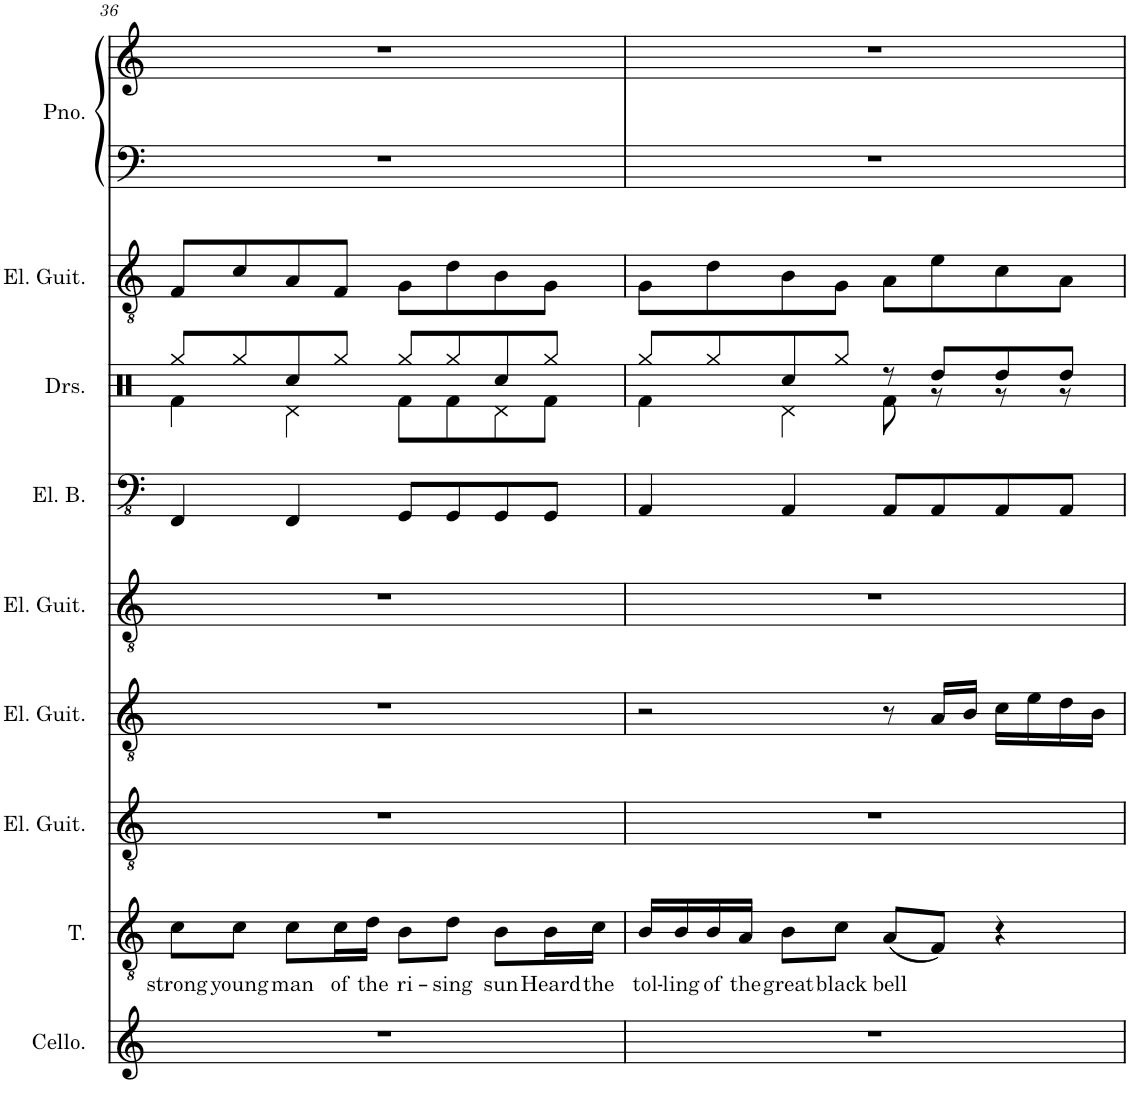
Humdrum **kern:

**kern	**kern	**text	**kern	**kern	**kern	**kern	**kern	**kern	**kern	**kern
*part9	*part8	*part8	*part7	*part6	*part5	*part4	*part3	*part2	*part1	*part1
*staff10	*staff9	*staff9	*staff8	*staff7	*staff6	*staff5	*staff4	*staff3	*staff2	*staff1
*I"Cello	*I"Tenor	*	*I"Electric Guitar	*I"Electric Guitar	*I"Electric Guitar	*I"Electric Bass	*I"Drumset	*I"Electric Guitar	*I"Piano	*
*I'Cello.	*I'T.	*	*I'El. Guit.	*I'El. Guit.	*I'El. Guit.	*I'El. B.	*I'Drs.	*I'El. Guit.	*I'Pno.	*
!!LO:PB:g=z
*clefG2	*clefGv2	*	*clefGv2	*clefGv2	*clefGv2	*clefFv4	*clefX	*clefGv2	*clefF4	*clefG2
*k[]	*k[]	*	*k[]	*k[]	*k[]	*k[]	*k[]	*k[]	*k[]	*k[]
*M4/4	*M4/4	*	*M4/4	*M4/4	*M4/4	*M4/4	*M4/4	*M4/4	*M4/4	*M4/4
=36	=36	=36	=36	=36	=36	=36	=36	=36	=36	=36
!	!	!LO:LY:b	!	!	!	!	!	!	!	!
*	*	*	*	*	*	*	*^	*	*	*
1r	8c\L	strong	1r	1r	1r	4FFF/	8Rgg/L	4Rf\	8F/L	1r	1r
!	!	!LO:LY:b	!	!	!	!	!	!	!	!	!
.	8c\J	young	.	.	.	.	8Rgg/	.	8c/	.	.
!	!	!LO:LY:b	!	!	!	!	!	!	!	!	!
.	8c\L	man	.	.	.	4FFF/	8Rcc/	4Rd\	8A/	.	.
!	!	!LO:LY:b	!	!	!	!	!	!	!	!	!
.	16c\L	of	.	.	.	.	8Rgg/J	.	8F/J	.	.
!	!	!LO:LY:b	!	!	!	!	!	!	!	!	!
.	16d\JJ	the	.	.	.	.	.	.	.	.	.
!	!	!LO:LY:b	!	!	!	!	!	!	!	!	!
.	8B\L	ri-	.	.	.	8GGG/L	8Rgg/L	8Rf\L	8G\L	.	.
!	!	!LO:LY:b	!	!	!	!	!	!	!	!	!
.	8d\J	-sing	.	.	.	8GGG/	8Rgg/	8Rf\	8d\	.	.
!	!	!LO:LY:b	!	!	!	!	!	!	!	!	!
.	8B\L	sun	.	.	.	8GGG/	8Rcc/	8Rd\	8B\	.	.
!	!	!LO:LY:b	!	!	!	!	!	!	!	!	!
.	16B\L	Heard	.	.	.	8GGG/J	8Rgg/J	8Rf\J	8G\J	.	.
!	!	!LO:LY:b	!	!	!	!	!	!	!	!	!
.	16c\JJ	the	.	.	.	.	.	.	.	.	.
=37	=37	=37	=37	=37	=37	=37	=37	=37	=37	=37	=37
!	!	!LO:LY:b	!	!	!	!	!	!	!	!	!
1r	16B/LL	tol-	1r	2r	1r	4AAA/	8Rgg/L	4Rf\	8G\L	1r	1r
!	!	!LO:LY:b	!	!	!	!	!	!	!	!	!
.	16B/	-ling	.	.	.	.	.	.	.	.	.
!	!	!LO:LY:b	!	!	!	!	!	!	!	!	!
.	16B/	of	.	.	.	.	8Rgg/	.	8d\	.	.
!	!	!LO:LY:b	!	!	!	!	!	!	!	!	!
.	16A/JJ	the	.	.	.	.	.	.	.	.	.
!	!	!LO:LY:b	!	!	!	!	!	!	!	!	!
.	8B\L	great	.	.	.	4AAA/	8Rcc/	4Rd\	8B\	.	.
!	!	!LO:LY:b	!	!	!	!	!	!	!	!	!
.	8c\J	black	.	.	.	.	8Rgg/J	.	8G\J	.	.
!	!	!LO:LY:b	!	!	!	!	!	!	!	!	!
.	(8A/L	bell	.	8r	.	8AAA/L	8r	8Rf\	8A\L	.	.
.	8F/J)	.	.	16A/LL	.	8AAA/	8Rdd/L	8r	8e\	.	.
.	.	.	.	16B/JJ	.	.	.	.	.	.	.
.	4r	.	.	16c\LL	.	8AAA/	8Rdd/	8r	8c\	.	.
.	.	.	.	16e\	.	.	.	.	.	.	.
.	.	.	.	16d\	.	8AAA/J	8Rdd/J	8r	8A\J	.	.
.	.	.	.	16B\JJ	.	.	.	.	.	.	.
*	*	*	*	*	*	*	*v	*v	*	*	*
=	=	=	=	=	=	=	=	=	=	=
*-	*-	*-	*-	*-	*-	*-	*-	*-	*-	*-
